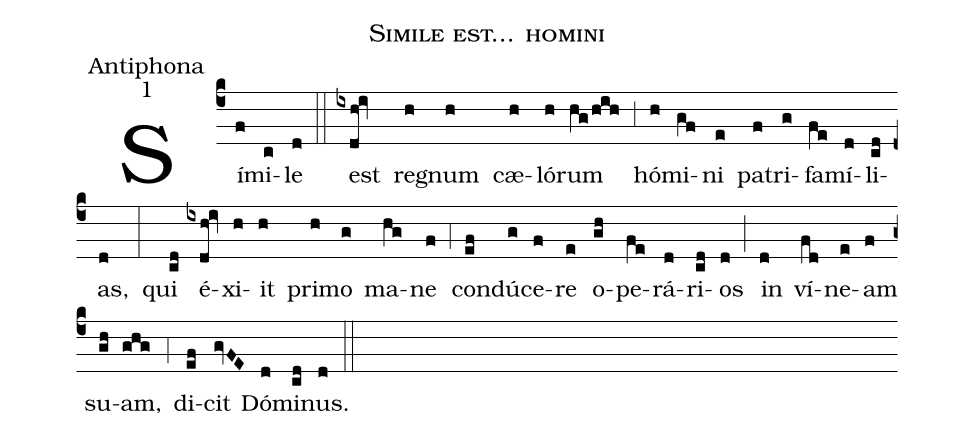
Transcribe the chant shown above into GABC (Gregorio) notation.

name:Simile est... homini;
office-part:Antiphona;
mode:1;
%%
(c4) Sí(f)mi(c)le(d) (::)
est(ixdh!iv) re(h)gnum(h) cæ(h)ló(h)rum(hg/hih) (,3) hó(h)mi(gf)ni(e) pa(f)tri(g)fa(fe)mí(d)li(cd)as,(d) (:)
qui(cd) é(ixdh!iv)xi(h)it(h) pri(h)mo(g) ma(hg)ne(f) (,4) con(ef)dú(g)ce(f)re(e) o(gh)pe(fe)rá(d)ri(cd)os(d) (;) in(d) ví(fd)ne(e)am(f) su(gh)am,(ghg) (,4) di(ef)cit(gvFE) Dó(d)mi(cd)nus.(d) (::)
